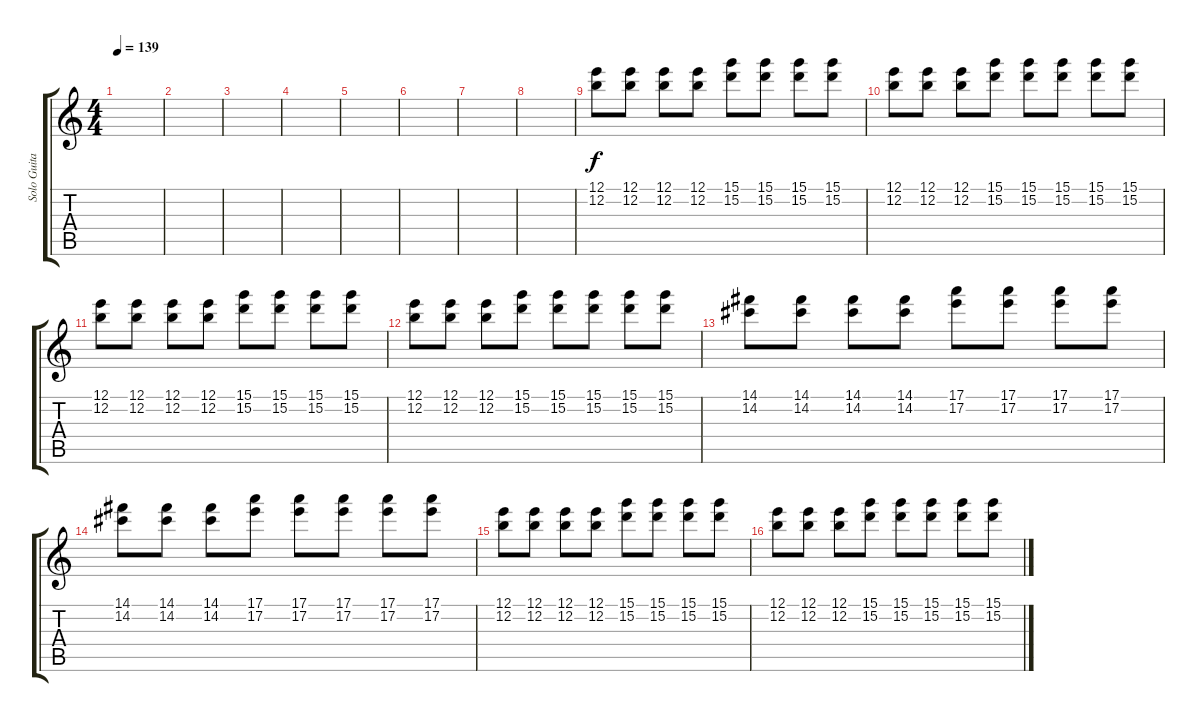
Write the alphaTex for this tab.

\track ("Solo Guitar" "Solo Guita") {instrument overdrivenguitar}
\staff {score tabs}
\tuning (E4 B3 G3 D3 A2 D2) {hide}
\ts (4 4)
\tempo 139
\clef g2
\ks c
|
|
|
|
|
|
|
|
(12.1 12.2).8 (12.1 12.2).8 (12.1 12.2).8 (12.1 12.2).8 (15.1 15.2).8 (15.1 15.2).8 (15.1 15.2).8 (15.1 15.2).8 |
(12.1 12.2).8 (12.1 12.2).8 (12.1 12.2).8 (15.1 15.2).8 (15.1 15.2).8 (15.1 15.2).8 (15.1 15.2).8 (15.1 15.2).8 |
(12.1 12.2).8 (12.1 12.2).8 (12.1 12.2).8 (12.1 12.2).8 (15.1 15.2).8 (15.1 15.2).8 (15.1 15.2).8 (15.1 15.2).8 |
(12.1 12.2).8 (12.1 12.2).8 (12.1 12.2).8 (15.1 15.2).8 (15.1 15.2).8 (15.1 15.2).8 (15.1 15.2).8 (15.1 15.2).8 |
(14.1 14.2).8 (14.1 14.2).8 (14.1 14.2).8 (14.1 14.2).8 (17.1 17.2).8 (17.1 17.2).8 (17.1 17.2).8 (17.1 17.2).8 |
(14.1 14.2).8 (14.1 14.2).8 (14.1 14.2).8 (17.1 17.2).8 (17.1 17.2).8 (17.1 17.2).8 (17.1 17.2).8 (17.1 17.2).8 |
(12.1 12.2).8 (12.1 12.2).8 (12.1 12.2).8 (12.1 12.2).8 (15.1 15.2).8 (15.1 15.2).8 (15.1 15.2).8 (15.1 15.2).8 |
(12.1 12.2).8 (12.1 12.2).8 (12.1 12.2).8 (15.1 15.2).8 (15.1 15.2).8 (15.1 15.2).8 (15.1 15.2).8 (15.1 15.2).8
